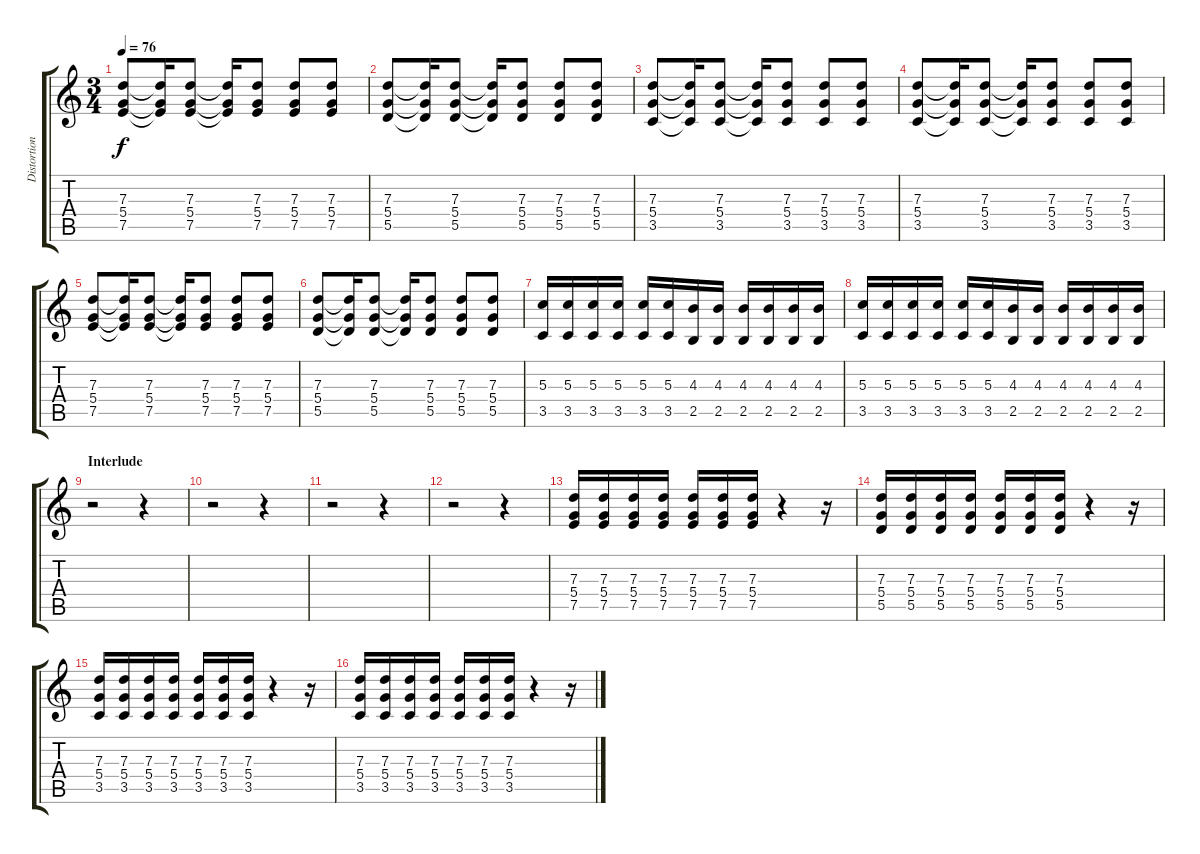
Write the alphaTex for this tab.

\track ("Distortion Guitar 2" "Distortion") {instrument distortionguitar}
\staff {score tabs}
\tuning (E4 B3 G3 D3 A2 E2) {hide}
\ts (3 4)
\tempo 76
\clef g2
\ks c
(7.3 5.4 7.5).8{dy f} (7.3{t} 5.4{t} 7.5{t}).16 (7.3 5.4 7.5).8 (7.3{t} 5.4{t} 7.5{t}).16 (7.3 5.4 7.5).8 (7.3 5.4 7.5).8 (7.3 5.4 7.5).8 |
(7.3 5.4 5.5).8 (7.3{t} 5.4{t} 5.5{t}).16 (7.3 5.4 5.5).8 (7.3{t} 5.4{t} 5.5{t}).16 (7.3 5.4 5.5).8 (7.3 5.4 5.5).8 (7.3 5.4 5.5).8 |
(7.3 5.4 3.5).8 (7.3{t} 5.4{t} 3.5{t}).16 (7.3 5.4 3.5).8 (7.3{t} 5.4{t} 3.5{t}).16 (7.3 5.4 3.5).8 (7.3 5.4 3.5).8 (7.3 5.4 3.5).8 |
(7.3 5.4 3.5).8 (7.3{t} 5.4{t} 3.5{t}).16 (7.3 5.4 3.5).8 (7.3{t} 5.4{t} 3.5{t}).16 (7.3 5.4 3.5).8 (7.3 5.4 3.5).8 (7.3 5.4 3.5).8 |
(7.3 5.4 7.5).8 (7.3{t} 5.4{t} 7.5{t}).16 (7.3 5.4 7.5).8 (7.3{t} 5.4{t} 7.5{t}).16 (7.3 5.4 7.5).8 (7.3 5.4 7.5).8 (7.3 5.4 7.5).8 |
(7.3 5.4 5.5).8 (7.3{t} 5.4{t} 5.5{t}).16 (7.3 5.4 5.5).8 (7.3{t} 5.4{t} 5.5{t}).16 (7.3 5.4 5.5).8 (7.3 5.4 5.5).8 (7.3 5.4 5.5).8 |
(5.3 3.5).16 (5.3 3.5).16 (5.3 3.5).16 (5.3 3.5).16 (5.3 3.5).16 (5.3 3.5).16 (4.3 2.5).16 (4.3 2.5).16 (4.3 2.5).16 (4.3 2.5).16 (4.3 2.5).16 (4.3 2.5).16 |
(5.3 3.5).16 (5.3 3.5).16 (5.3 3.5).16 (5.3 3.5).16 (5.3 3.5).16 (5.3 3.5).16 (4.3 2.5).16 (4.3 2.5).16 (4.3 2.5).16 (4.3 2.5).16 (4.3 2.5).16 (4.3 2.5).16 |
\section ("" "Interlude")
r.2 r.4 |
r.2 r.4 |
r.2 r.4 |
r.2 r.4 |
(7.3 5.4 7.5).16 (7.3 5.4 7.5).16 (7.3 5.4 7.5).16 (7.3 5.4 7.5).16 (7.3 5.4 7.5).16 (7.3 5.4 7.5).16 (7.3 5.4 7.5).16 r.4 r.16 |
(7.3 5.4 5.5).16 (7.3 5.4 5.5).16 (7.3 5.4 5.5).16 (7.3 5.4 5.5).16 (7.3 5.4 5.5).16 (7.3 5.4 5.5).16 (7.3 5.4 5.5).16 r.4 r.16 |
(7.3 5.4 3.5).16 (7.3 5.4 3.5).16 (7.3 5.4 3.5).16 (7.3 5.4 3.5).16 (7.3 5.4 3.5).16 (7.3 5.4 3.5).16 (7.3 5.4 3.5).16 r.4 r.16 |
(7.3 5.4 3.5).16 (7.3 5.4 3.5).16 (7.3 5.4 3.5).16 (7.3 5.4 3.5).16 (7.3 5.4 3.5).16 (7.3 5.4 3.5).16 (7.3 5.4 3.5).16 r.4 r.16
